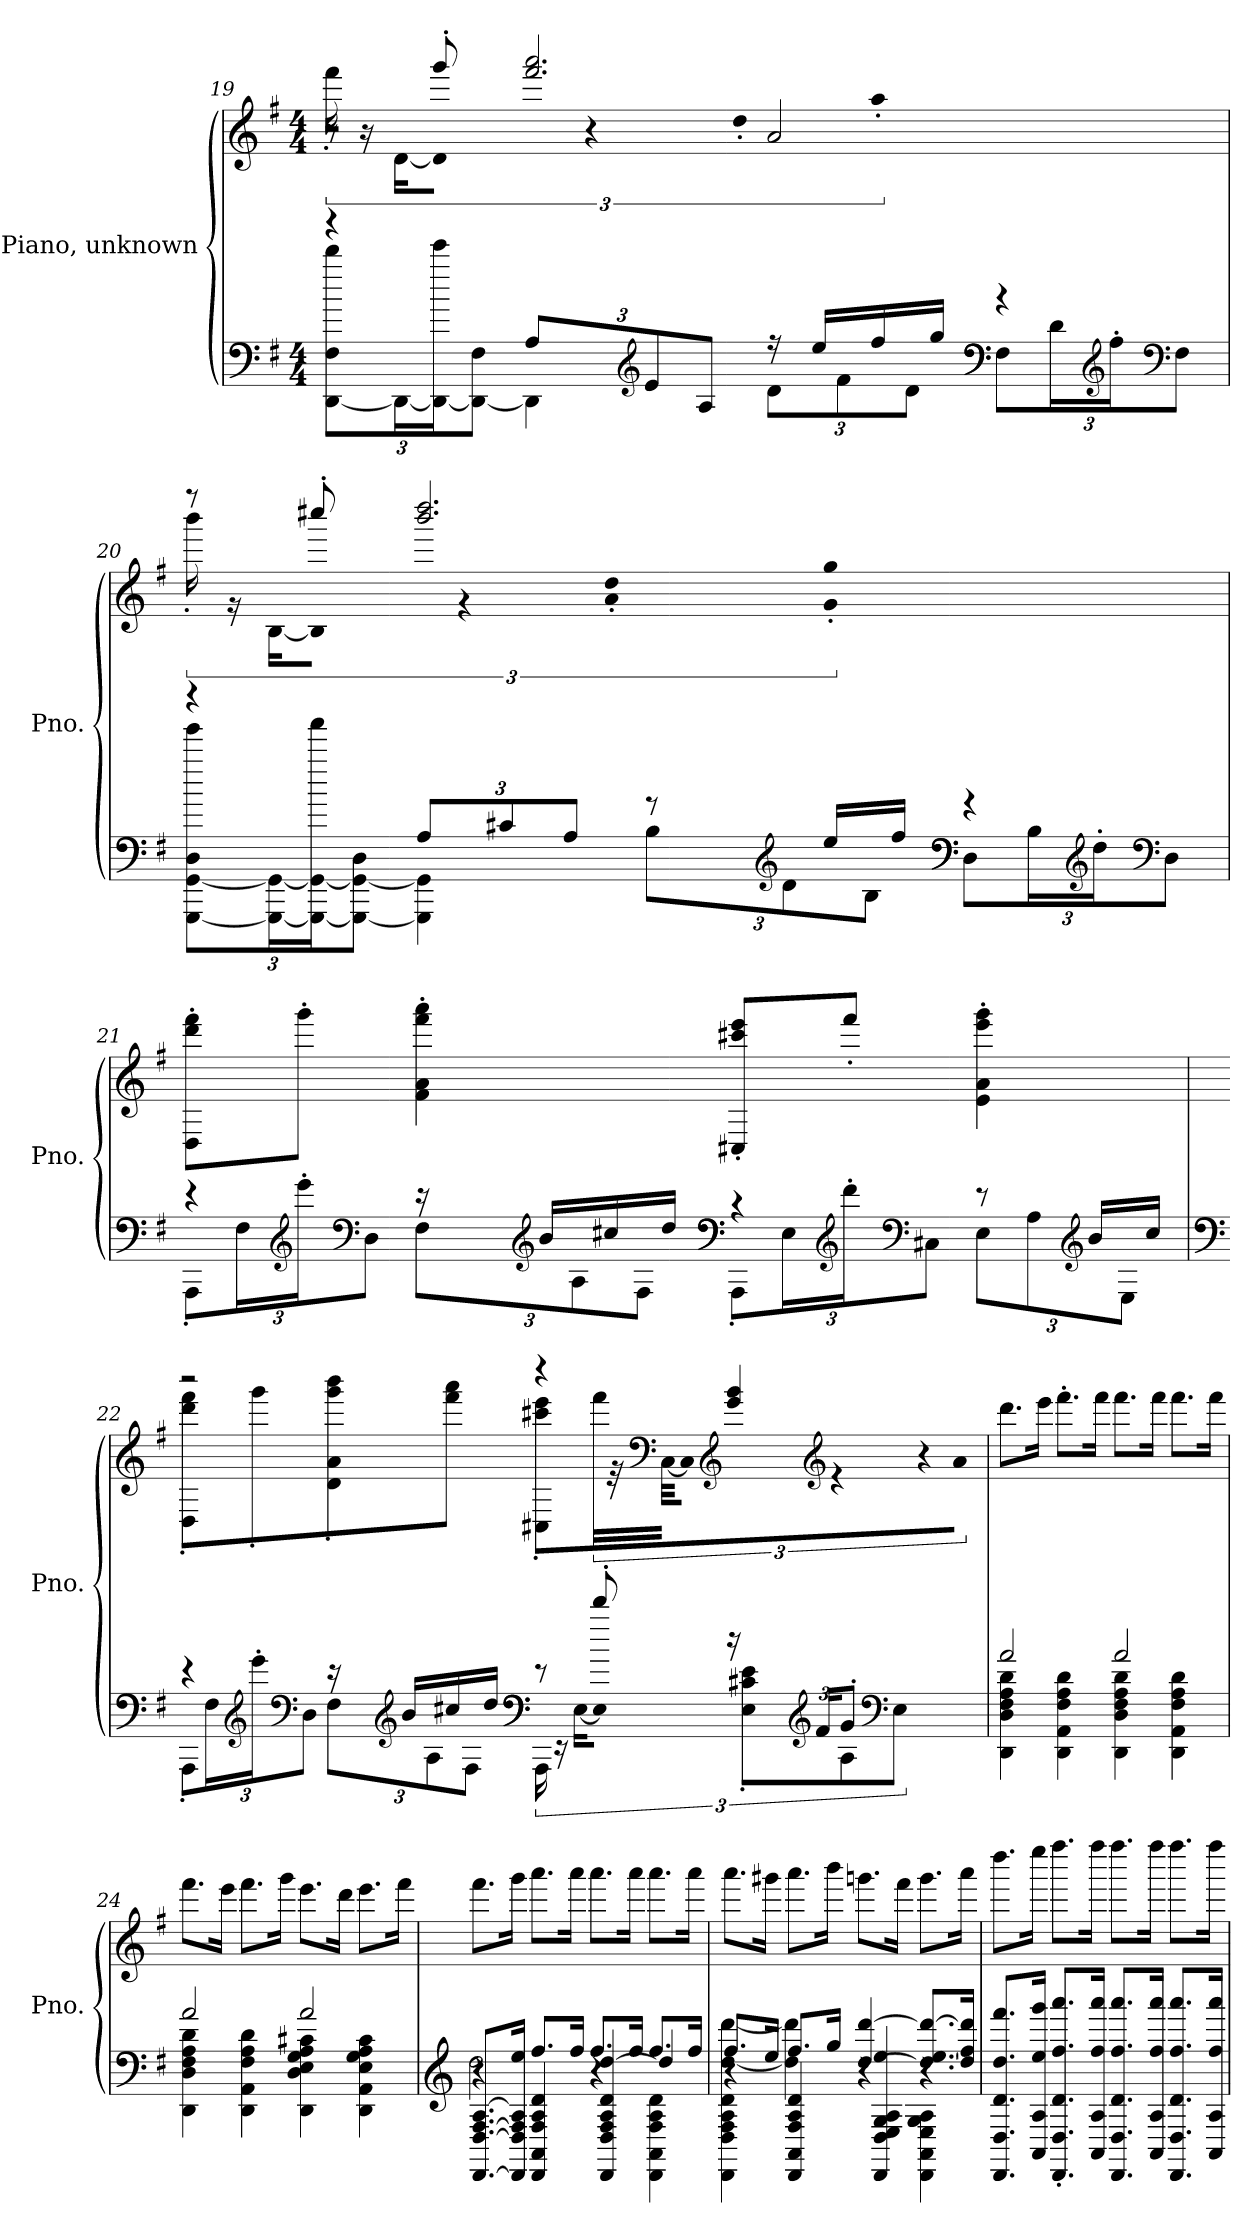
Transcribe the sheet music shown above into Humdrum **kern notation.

**kern	**kern
*part1	*part1
*staff2	*staff1
*I"Piano, unknown	*
*I'Pno.	*
!!LO:PB:g=z
*clefF4	*clefG2
*k[f#]	*k[f#]
*M4/4	*M4/4
=19	=19
*^	*
*	*Xbrackettup	*
*	*	*^
*	*	*	*^
4r	[12DD\ 12F#\ 12ddd\L	8r	24fff#'\	2r
.	.	.	24r	.
.	24DD\L_	.	[24d\KL	.
.	24DD\_ 24eee\J	8ggg'/	8d\J]	.
.	12DD\_ 12F#\J	.	.	.
12A/L	4DD\]	2.fff#/ 2.aaa/	4r	.
*clefG2	*	*	*	*
12e/	.	.	.	.
12A/J	.	.	.	.
16r	12d\L	.	4dd'\	2a/
16ee/LL	.	.	.	.
.	12f#\	.	.	.
16ff#/	.	.	.	.
.	12d\J	.	.	.
16gg/JJ	.	.	.	.
*clefF4	*	*	*	*
4r	12F#\L	.	4aa'\	.
.	24d\L	.	.	.
*clefG2	*	*	*	*
.	24ff#'\J	.	.	.
*clefF4	*	*	*	*
.	12F#\J	.	.	.
*	*	*	*v	*v
!!LO:LB:g=z
=20	=20	=20	=20
4r	[12GGG\ [12GG\ 12D\ 12ggg\L	8r	24bbb'\
.	.	.	24r
.	24GGG\_ 24GG\_L	.	[24B\KL
.	24GGG\_ 24GG\_ 24aaa\J	8cccc#X'/	8B\J]
.	12GGG\_ 12GG\_ 12D\J	.	.
12A/L	4GGG\] 4GG\]	2.bbb/ 2.dddd/	4r
12c#X/	.	.	.
12A/J	.	.	.
8r	12B\L	.	4a\' 4dd\'
*clefG2	*	*	*
.	12d\	.	.
16ee/LL	.	.	.
.	12B\J	.	.
16ff#/JJ	.	.	.
*clefF4	*	*	*
4r	12D\L	.	4g\' 4gg\'
.	24B\L	.	.
*clefG2	*	*	*
.	24dd'\J	.	.
*clefF4	*	*	*
.	12D\J	.	.
*	*	*v	*v
!!LO:LB:g=z
=21	=21	=21
4r	12AAA'\L	8D\' 8ddd\' 8fff#\'L
.	24F#\L	.
*clefG2	*	*
.	24eee'\J	8ggg'\J
*clefF4	*	*
.	12D\J	.
16r	12F#\L	4f#\' 4a\' 4fff#\' 4aaa\'
*clefG2	*	*
16b/LL	.	.
.	12A\	.
16cc#X/	.	.
.	12F#\J	.
16dd/JJ	.	.
*clefF4	*	*
4r	12AAA'\L	8C#X/' 8ccc#X/' 8eee/'L
.	24E\L	.
*clefG2	*	*
.	24ddd'\J	8fff#'/J
*clefF4	*	*
.	12C#X\J	.
8r	12E\L	4e\' 4a\' 4eee\' 4ggg\'
.	12A\	.
*clefG2	*	*
16b/LL	.	.
.	12E\J	.
16cc#/JJ	.	.
!!LO:LB:g=z
=22	=22	=22
*clefF4	*	*
*	*	*^
4r	12AAA'\L	2r	8D\' 8ddd\' 8fff#\'L
.	24F#\L	.	.
*clefG2	*	*	*
.	24eee'\J	.	8ggg'\
*clefF4	*	*	*
.	12D\J	.	.
16r	12F#\L	.	8d\' 8a\' 8ggg\' 8bbb\'
*clefG2	*	*	*
16b/LL	.	.	.
.	12A\	.	.
16cc#X/	.	.	8fff#\ 8aaa\J
.	12F#\J	.	.
16dd/JJ	.	.	.
*clefF4	*	*	*
*	*brackettup	*	*
8r	24AAA\	4r	8C#X\' 8ccc#X\' 8eee\'L
.	24r	.	.
.	[24E\KL	.	.
8ddd'/	8E\J]	.	48fff#\Jkk
.	.	.	48r
*	*	*clefF4	*
.	.	.	[48C#\KLL
.	.	.	16C#\JJ]
*	*	*clefG2	*
*	*Xbrackettup	*	*
16r	12E\' 12c#X\' 12e\'L	4eee/ 4ggg/	8r
*clefG2	*	*	*
16f#/KL	.	.	.
.	12A\	.	.
8g'/J	.	.	16r
*clefF4	*	*	*
.	12E\J	.	.
.	.	.	16a\
*	*	*v	*v
!!LO:LB:g=z
=23	=23	=23
2a/	4DD\ 4D\ 4F#\ 4A\ 4d\	8.ddd\L
.	.	16eee\Jk
.	4DD\ 4AA\ 4F#\ 4A\ 4d\	8.fff#'\L
.	.	16fff#\Jk
2a/	4DD\ 4D\ 4F#\ 4A\ 4d\	8.fff#\L
.	.	16fff#\Jk
.	4DD\ 4AA\ 4F#\ 4A\ 4d\	8.fff#\L
.	.	16fff#\Jk
=24	=24	=24
2a/	4DD\ 4D\ 4F#\ 4A\ 4d\	8.fff#\L
.	.	16eee\Jk
.	4DD\ 4AA\ 4F#\ 4A\ 4d\	8.fff#\L
.	.	16ggg\Jk
2a/	4DD\ 4D\ 4E\ 4G\ 4A\ 4c#X\	8.eee\L
.	.	16ddd\Jk
.	4DD\ 4AA\ 4E\ 4G\ 4A\ 4c#\	8.eee\L
.	.	16fff#\Jk
*v	*v	*
=25	=25
*clefG2	*
*^	*
*	*^	*
[8.DD/ [8.D/ [8.F#/ [8.A/L	2dd\	4r	8.fff#\L
16DD/] 16D/] 16F#/] 16A/] 16ee/Jk	.	.	16ggg\Jk
8.ff#/L	.	4DD/ 4AA/ 4F#/ 4A/ 4d/	8.aaa\L
16ff#/Jk	.	.	16aaa\Jk
8.ff#/L	4r	4DD/ 4D/ 4F#/ 4A/ 4d/ [4dd/	8.aaa\L
16ff#/Jk	.	.	16aaa\Jk
8.ff#/L	4DD\ 4AA\ 4F#\ 4A\ 4d\	4dd/]	8.aaa\L
16ff#/Jk	.	.	16aaa\Jk
!!LO:LB:g=z
=26	=26	=26	=26
8.ff#/L	4DD\ 4D\ 4F#\ 4A\ 4d\ [4dd\ [4ddd\	4r	8.aaa\L
16ee/Jk	.	.	16ggg#X\Jk
8.ff#/L	4dd\] 4ddd\]	4DD/ 4AA/ 4F#/ 4A/ 4d/	8.aaa\L
16gg/Jk	.	.	16bbb\Jk
[4dd/ [4ddd/	4r	4DD/ 4D/ 4E/ 4G/ 4A/ 4ee/	8.gggn\L
.	.	.	16fff#\Jk
8.dd/_ 8.ee/ 8.ddd/_L	4DD\ 4AA\ 4E\ 4G\ 4A\	4r	8.ggg\L
16dd/] 16ff#/ 16ddd/]Jk	.	.	16aaa\Jk
*v	*v	*v	*
=27	=27
8.DD/ 8.D/ 8.d/ 8.dd/ 8.fff#/L	8.dddd\L
16AA/ 16A/ 16ee/ 16ggg/Jk	16eeee\Jk
8.DD/' 8.D/' 8.d/' 8.ff#/' 8.aaa/'L	8.ffff#\L
16AA/ 16A/ 16ff#/ 16aaa/Jk	16ffff#\Jk
8.DD/ 8.D/ 8.d/ 8.ff#/ 8.aaa/L	8.ffff#\L
16AA/ 16A/ 16ff#/ 16aaa/Jk	16ffff#\Jk
8.DD/ 8.D/ 8.d/ 8.ff#/ 8.aaa/L	8.ffff#\L
16AA/ 16A/ 16ff#/ 16aaa/Jk	16ffff#\Jk
=	=
*-	*-
